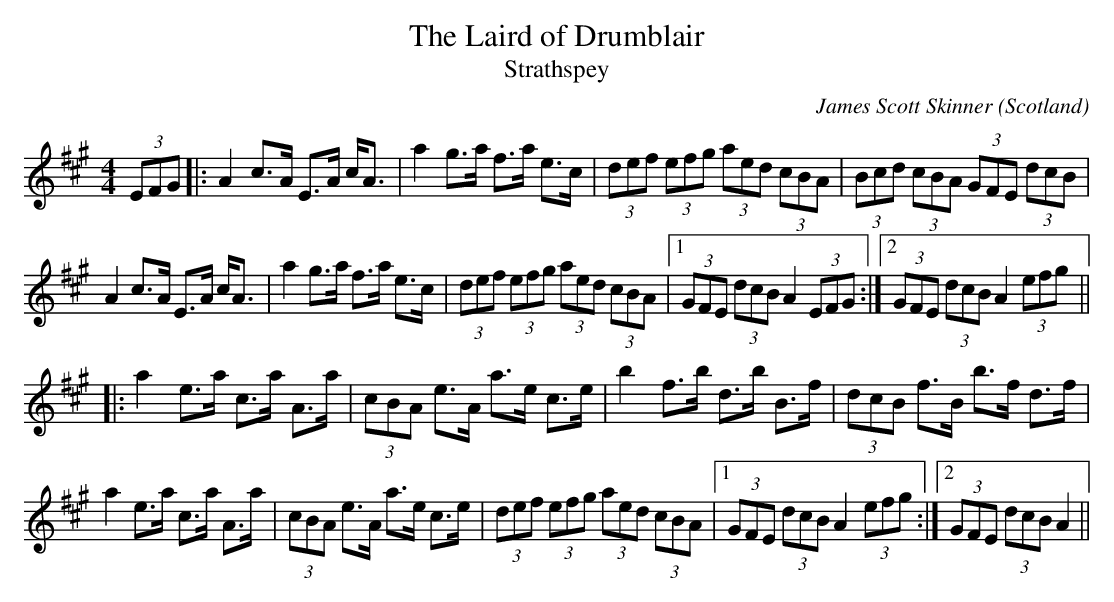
X:1
T:Laird of Drumblair, The
T:Strathspey
C:James Scott Skinner
O:Scotland
L:1/8
M:4/4
K:A
(3EFG|:A2c>A E>A c<A|a2g>a f>a e>c|(3def (3efg (3aed (3cBA|(3Bcd (3cBA (3GFE (3dcB|
A2c>A E>A c<A|a2g>a f>a e>c|(3def (3efg (3aed (3cBA|1 (3GFE (3dcB A2 (3EFG:|2 (3GFE (3dcB A2 (3efg ||
|:a2e>a c>a A>a|(3cBA e>A a>e c>e|b2f>b d>b B>f|(3dcB f>B b>f d>f|
a2e>a c>a A>a|(3cBA e>A a>e c>e|(3def (3efg (3aed (3cBA|1 (3GFE (3dcB A2 (3efg:|2 (3GFE (3dcB A2||
